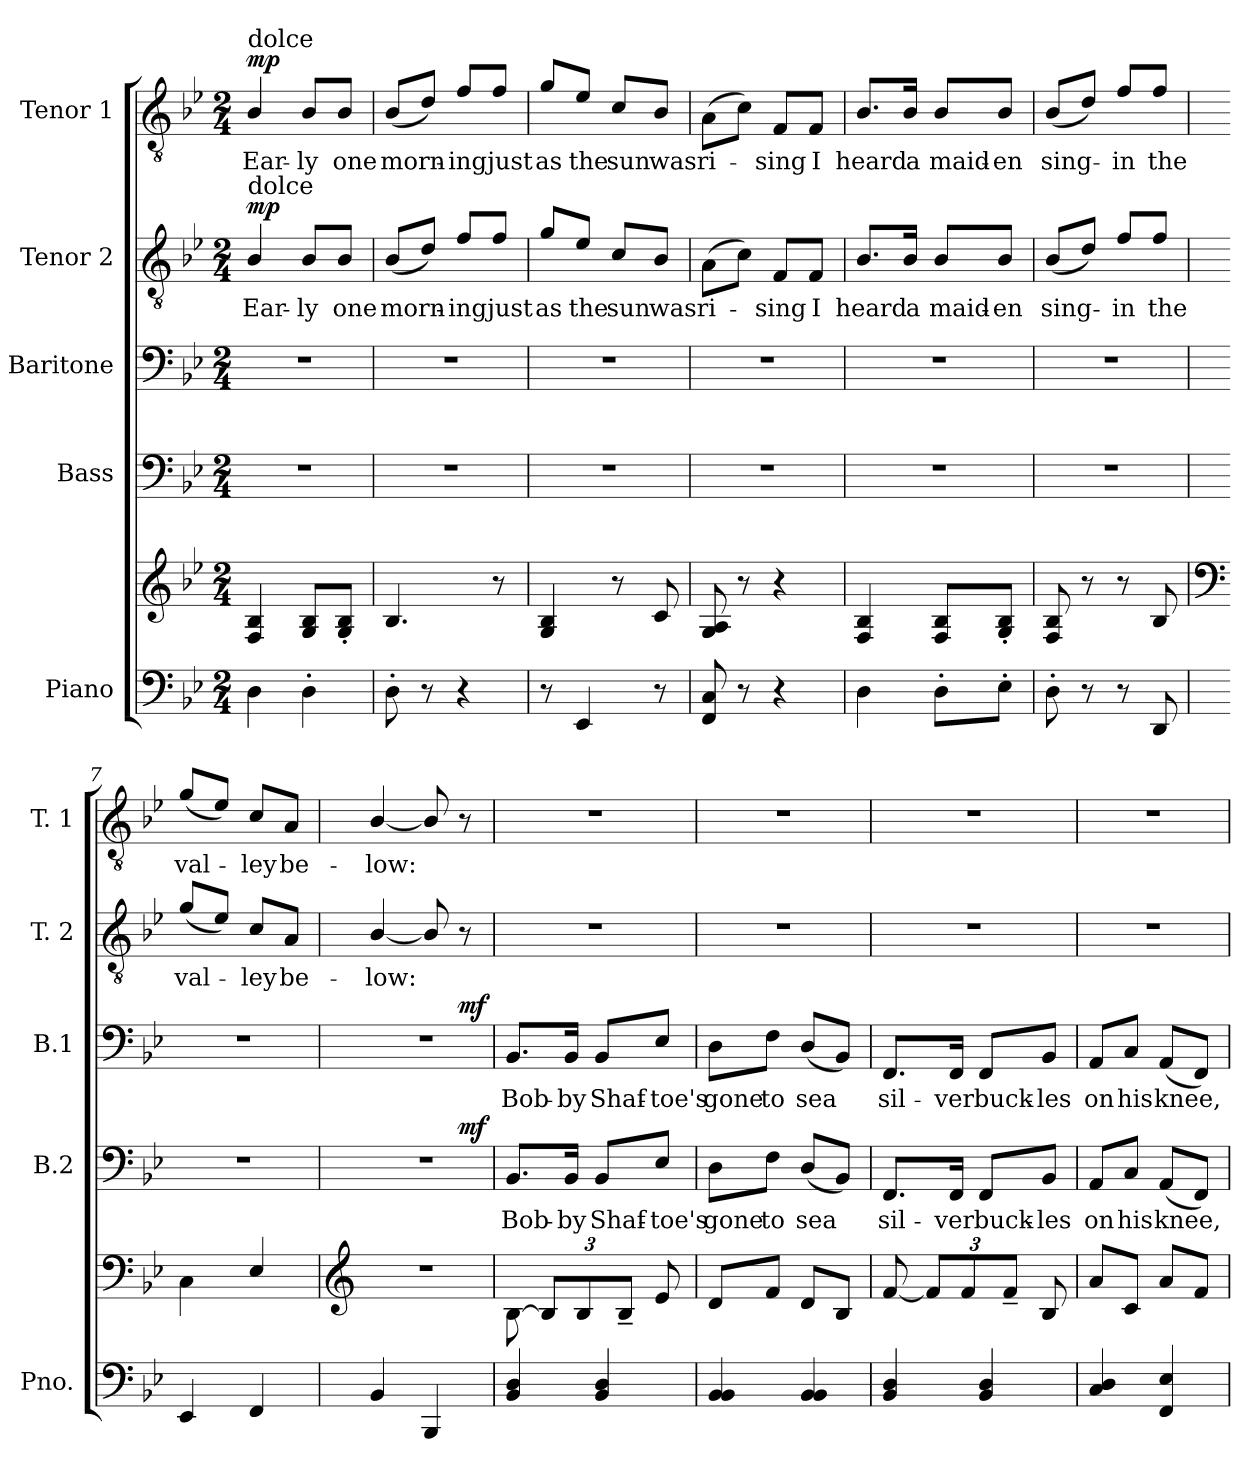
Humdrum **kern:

**kern	**kern	**kern	**text	**dynam	**kern	**text	**dynam	**kern	**text	**dynam	**kern	**text	**dynam
*part5	*part5	*part4	*part4	*part4	*part3	*part3	*part3	*part2	*part2	*part2	*part1	*part1	*part1
*staff6	*staff5	*staff4	*staff4	*staff4	*staff3	*staff3	*staff3	*staff2	*staff2	*staff2	*staff1	*staff1	*staff1
*I"Piano	*	*I"Bass	*	*	*I"Baritone	*	*	*I"Tenor 2	*	*	*I"Tenor 1	*	*
*I'Pno.	*	*I'B.2	*	*	*I'B.1	*	*	*I'T. 2	*	*	*I'T. 1	*	*
*clefF4	*clefG2	*clefF4	*	*	*clefF4	*	*	*clefGv2	*	*	*clefGv2	*	*
*k[b-e-]	*k[b-e-]	*k[b-e-]	*	*	*k[b-e-]	*	*	*k[b-e-]	*	*	*k[b-e-]	*	*
*B-:	*B-:	*B-:	*	*	*B-:	*	*	*B-:	*	*	*B-:	*	*
*M2/4	*M2/4	*M2/4	*	*	*M2/4	*	*	*M2/4	*	*	*M2/4	*	*
*MM100	*MM100	*MM100	*	*	*MM100	*	*	*MM100	*	*	*MM100	*	*
=1	=1	=1	=1	=1	=1	=1	=1	=1	=1	=1	=1	=1	=1
!	!	!	!	!	!	!	!	!	!	!	!LO:TX:a:t=dolce	!	!
!	!	!	!	!	!	!	!	!LO:TX:a:t=dolce	!	!	!	!	!
!	!	!	!	!	!	!	!	!	!LO:LY:b	!LO:DY:a	!	!LO:LY:b	!LO:DY:a
4D\	4F/ 4B-/	2r	.	.	2r	.	.	4B-/	Ear-	mp	4B-/	Ear-	mp
!	!	!	!	!	!	!	!	!	!LO:LY:b	!	!	!LO:LY:b	!
4D'\	8G/ 8B-/L	.	.	.	.	.	.	8B-/L	-ly	.	8B-/L	-ly	.
!	!	!	!	!	!	!	!	!	!LO:LY:b	!	!	!LO:LY:b	!
.	8G/' 8B-/'J	.	.	.	.	.	.	8B-/J	one	.	8B-/J	one	.
=2	=2	=2	=2	=2	=2	=2	=2	=2	=2	=2	=2	=2	=2
!	!	!	!	!	!	!	!	!	!LO:LY:b	!	!	!LO:LY:b	!
8D'\	4.B-/	2r	.	.	2r	.	.	(8B-/L	morn-	.	(8B-/L	morn-	.
8r	.	.	.	.	.	.	.	8d/J)	.	.	8d/J)	.	.
!	!	!	!	!	!	!	!	!	!LO:LY:b	!	!	!LO:LY:b	!
4r	.	.	.	.	.	.	.	8f/L	ing	.	8f/L	ing	.
!	!	!	!	!	!	!	!	!	!LO:LY:b	!	!	!LO:LY:b	!
.	8r	.	.	.	.	.	.	8f/J	just	.	8f/J	just	.
=3	=3	=3	=3	=3	=3	=3	=3	=3	=3	=3	=3	=3	=3
!	!	!	!	!	!	!	!	!	!LO:LY:b	!	!	!LO:LY:b	!
8r	4G/ 4B-/	2r	.	.	2r	.	.	8g/L	as	.	8g/L	as	.
!	!	!	!	!	!	!	!	!	!LO:LY:b	!	!	!LO:LY:b	!
4EE-/	.	.	.	.	.	.	.	8e-/J	the	.	8e-/J	the	.
!	!	!	!	!	!	!	!	!	!LO:LY:b	!	!	!LO:LY:b	!
.	8r	.	.	.	.	.	.	8c/L	sun	.	8c/L	sun	.
!	!	!	!	!	!	!	!	!	!LO:LY:b	!	!	!LO:LY:b	!
8r	8c/	.	.	.	.	.	.	8B-/J	was	.	8B-/J	was	.
=4	=4	=4	=4	=4	=4	=4	=4	=4	=4	=4	=4	=4	=4
!	!	!	!	!	!	!	!	!	!LO:LY:b	!	!	!LO:LY:b	!
8FF/ 8C/	8G/ 8A/	2r	.	.	2r	.	.	(8A\L	ri-	.	(8A\L	ri-	.
8r	8r	.	.	.	.	.	.	8c\J)	.	.	8c\J)	.	.
!	!	!	!	!	!	!	!	!	!LO:LY:b	!	!	!LO:LY:b	!
4r	4r	.	.	.	.	.	.	8F/L	-sing	.	8F/L	-sing	.
!	!	!	!	!	!	!	!	!	!LO:LY:b	!	!	!LO:LY:b	!
.	.	.	.	.	.	.	.	8F/J	I	.	8F/J	I	.
=5	=5	=5	=5	=5	=5	=5	=5	=5	=5	=5	=5	=5	=5
!	!	!	!	!	!	!	!	!	!LO:LY:b	!	!	!LO:LY:b	!
4D\	4F/ 4B-/	2r	.	.	2r	.	.	8.B-/L	heard	.	8.B-/L	heard	.
!	!	!	!	!	!	!	!	!	!LO:LY:b	!	!	!LO:LY:b	!
.	.	.	.	.	.	.	.	16B-/Jk	a	.	16B-/Jk	a	.
!	!	!	!	!	!	!	!	!	!LO:LY:b	!	!	!LO:LY:b	!
8D'\L	8F/ 8B-/L	.	.	.	.	.	.	8B-/L	maid-	.	8B-/L	maid-	.
!	!	!	!	!	!	!	!	!	!LO:LY:b	!	!	!LO:LY:b	!
8E-'\J	8G/' 8B-/'J	.	.	.	.	.	.	8B-/J	-en	.	8B-/J	-en	.
=6	=6	=6	=6	=6	=6	=6	=6	=6	=6	=6	=6	=6	=6
!	!	!	!	!	!	!	!	!	!LO:LY:b	!	!	!LO:LY:b	!
8D'\	8F/ 8B-/	2r	.	.	2r	.	.	(8B-/L	sing-	.	(8B-/L	sing-	.
8r	8r	.	.	.	.	.	.	8d/J)	.	.	8d/J)	.	.
!	!	!	!	!	!	!	!	!	!LO:LY:b	!	!	!LO:LY:b	!
8r	8r	.	.	.	.	.	.	8f/L	-in	.	8f/L	-in	.
!	!	!	!	!	!	!	!	!	!LO:LY:b	!	!	!LO:LY:b	!
8DD/	8B-/	.	.	.	.	.	.	8f/J	the	.	8f/J	the	.
!!LO:LB:g=z
=7	=7	=7	=7	=7	=7	=7	=7	=7	=7	=7	=7	=7	=7
*	*clefF4	*	*	*	*	*	*	*	*	*	*	*	*
!	!	!	!	!	!	!	!	!	!LO:LY:b	!	!	!LO:LY:b	!
4EE-/	4C\	2r	.	.	2r	.	.	(8g/L	val-	.	(8g/L	val-	.
.	.	.	.	.	.	.	.	8e-/J)	.	.	8e-/J)	.	.
!	!	!	!	!	!	!	!	!	!LO:LY:b	!	!	!LO:LY:b	!
4FF/	4E-/	.	.	.	.	.	.	8c/L	-ley	.	8c/L	-ley	.
!	!	!	!	!	!	!	!	!	!LO:LY:b	!	!	!LO:LY:b	!
.	.	.	.	.	.	.	.	8A/J	be-	.	8A/J	be-	.
=8	=8	=8	=8	=8	=8	=8	=8	=8	=8	=8	=8	=8	=8
*	*clefG2	*	*	*	*	*	*	*	*	*	*	*	*
!	!	!	!	!	!	!	!	!	!LO:LY:b	!	!	!LO:LY:b	!
*	*	*^	*	*	*^	*	*	*	*	*	*	*	*
4BB-/	2r	2r	4.ryy	.	.	2r	4.ryy	.	.	[<4B-/	low:	.	[<4B-/	low:	.
4BBB-/	.	.	.	.	.	.	.	.	.	8B-/]	.	.	8B-/]	.	.
!	!	!	!	!	!LO:DY:b	!	!	!	!LO:DY:b	!	!	!	!	!	!
.	.	.	8ryy	.	mf	.	8ryy	.	mf	8r	.	.	8r	.	.
=9	=9	=9	=9	=9	=9	=9	=9	=9	=9	=9	=9	=9	=9	=9	=9
!	!	!	!	!	!	!LO:TX:b:t=marcato	!	!	!	!	!	!	!	!	!
!	!	!LO:TX:b:t=marcato	!	!	!	!	!	!	!	!	!	!	!	!	!
!	!	!	!	!LO:LY:b	!	!	!	!LO:LY:b	!	!	!	!	!	!	!
*	*	*v	*v	*	*	*	*	*	*	*	*	*	*	*	*
*	*	*	*	*	*v	*v	*	*	*	*	*	*	*	*
4BB-/ 4D/	[>8B-\	8.BB-/L	Bob-	.	8.BB-/L	Bob-	.	2r	.	.	2r	.	.
*	*Xbrackettup	*	*	*	*	*	*	*	*	*	*	*	*
.	12B-/L]	.	.	.	.	.	.	.	.	.	.	.	.
!	!	!	!LO:LY:b	!	!	!LO:LY:b	!	!	!	!	!	!	!
.	.	16BB-/Jk	-by	.	16BB-/Jk	-by	.	.	.	.	.	.	.
.	12B-/	.	.	.	.	.	.	.	.	.	.	.	.
!	!	!	!LO:LY:b	!	!	!LO:LY:b	!	!	!	!	!	!	!
4BB-/ 4D/	.	8BB-/L	Shaf-	.	8BB-/L	Shaf-	.	.	.	.	.	.	.
.	12B-~/J	.	.	.	.	.	.	.	.	.	.	.	.
!	!	!	!LO:LY:b	!	!	!LO:LY:b	!	!	!	!	!	!	!
.	8e-/	8E-/J	-toe's	.	8E-/J	-toe's	.	.	.	.	.	.	.
=10	=10	=10	=10	=10	=10	=10	=10	=10	=10	=10	=10	=10	=10
!	!	!	!LO:LY:b	!	!	!LO:LY:b	!	!	!	!	!	!	!
4BB-/ 4BB-/	8d/L	8D\L	gone	.	8D\L	gone	.	2r	.	.	2r	.	.
!	!	!	!LO:LY:b	!	!	!LO:LY:b	!	!	!	!	!	!	!
.	8f/J	8F\J	to	.	8F\J	to	.	.	.	.	.	.	.
!	!	!	!LO:LY:b	!	!	!LO:LY:b	!	!	!	!	!	!	!
4BB-/ 4BB-/	8d/L	(8D/L	sea	.	(8D/L	sea	.	.	.	.	.	.	.
.	8B-/J	8BB-/J)	.	.	8BB-/J)	.	.	.	.	.	.	.	.
=11	=11	=11	=11	=11	=11	=11	=11	=11	=11	=11	=11	=11	=11
!	!	!	!LO:LY:b	!	!	!LO:LY:b	!	!	!	!	!	!	!
4BB-/ 4D/	[<8f/	8.FF/L	sil-	.	8.FF/L	sil-	.	2r	.	.	2r	.	.
.	12f/L]	.	.	.	.	.	.	.	.	.	.	.	.
!	!	!	!LO:LY:b	!	!	!LO:LY:b	!	!	!	!	!	!	!
.	.	16FF/Jk	-ver	.	16FF/Jk	-ver	.	.	.	.	.	.	.
.	12f/	.	.	.	.	.	.	.	.	.	.	.	.
!	!	!	!LO:LY:b	!	!	!LO:LY:b	!	!	!	!	!	!	!
4BB-/ 4D/	.	8FF/L	buck-	.	8FF/L	buck-	.	.	.	.	.	.	.
.	12f~/J	.	.	.	.	.	.	.	.	.	.	.	.
!	!	!	!LO:LY:b	!	!	!LO:LY:b	!	!	!	!	!	!	!
.	8B-/	8BB-/J	-les	.	8BB-/J	-les	.	.	.	.	.	.	.
=12	=12	=12	=12	=12	=12	=12	=12	=12	=12	=12	=12	=12	=12
!	!	!	!LO:LY:b	!	!	!LO:LY:b	!	!	!	!	!	!	!
4C/ 4D/	8a/L	8AA/L	on	.	8AA/L	on	.	2r	.	.	2r	.	.
!	!	!	!LO:LY:b	!	!	!LO:LY:b	!	!	!	!	!	!	!
.	8c/J	8C/J	his	.	8C/J	his	.	.	.	.	.	.	.
!	!	!	!LO:LY:b	!	!	!LO:LY:b	!	!	!	!	!	!	!
4FF/ 4E-/	8a/L	(8AA/L	knee,	.	(8AA/L	knee,	.	.	.	.	.	.	.
.	8f/J	8FF/J)	.	.	8FF/J)	.	.	.	.	.	.	.	.
=	=	=	=	=	=	=	=	=	=	=	=	=	=
*-	*-	*-	*-	*-	*-	*-	*-	*-	*-	*-	*-	*-	*-
